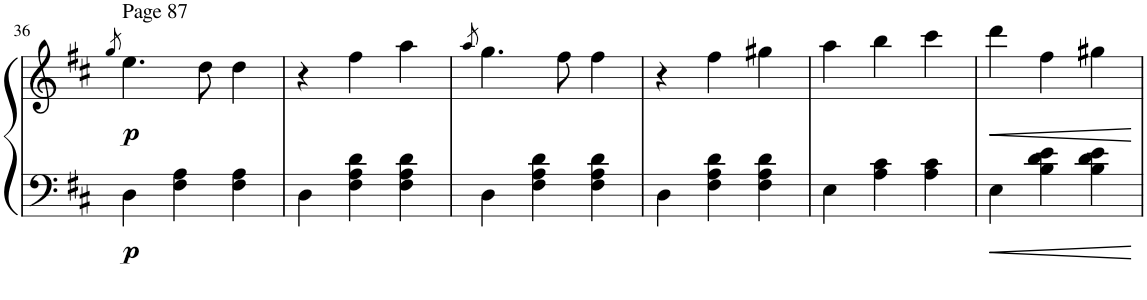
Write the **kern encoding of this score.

**kern	**dynam	**kern	**dynam
*part2	*part2	*part1	*part1
*staff2	*staff2	*staff1	*staff1
*I"Piano, La Diva	*	*I"Piano, Entracte 2	*
!!LO:PB:g=z
*clefF4	*	*clefG2	*
*k[f#c#]	*	*k[f#c#]	*
*M3/4	*	*M3/4	*
=36	=36	=36	=36
.	.	8qgg/	.
!	!	!LO:TX:a:t=Page 87	!
!	!LO:DY:b	!	!LO:DY:b
4D\	p	4.ee\	p
4F#\ 4A\	.	.	.
.	.	8dd\	.
4F#\ 4A\	.	4dd\	.
=37	=37	=37	=37
4D\	.	4r	.
4F#\ 4A\ 4d\	.	4ff#\	.
4F#\ 4A\ 4d\	.	4aa\	.
=38	=38	=38	=38
.	.	8qaa/	.
4D\	.	4.gg\	.
4F#\ 4A\ 4d\	.	.	.
.	.	8ff#\	.
4F#\ 4A\ 4d\	.	4ff#\	.
=39	=39	=39	=39
4D\	.	4r	.
4F#\ 4A\ 4d\	.	4ff#\	.
4F#\ 4A\ 4d\	.	4gg#X\	.
=40	=40	=40	=40
4E\	.	4aa\	.
4A\ 4c#\	.	4bb\	.
4A\ 4c#\	.	4ccc#\	.
=41	=41	=41	=41
!	!LO:HP:b	!	!LO:HP:b
4E\	<	4ddd\	<
4B\ 4d\ 4e\	.	4ff#\	.
4B\ 4d\ 4e\	.	4gg#X\	.
.	[	.	[
=	=	=	=
*-	*-	*-	*-
